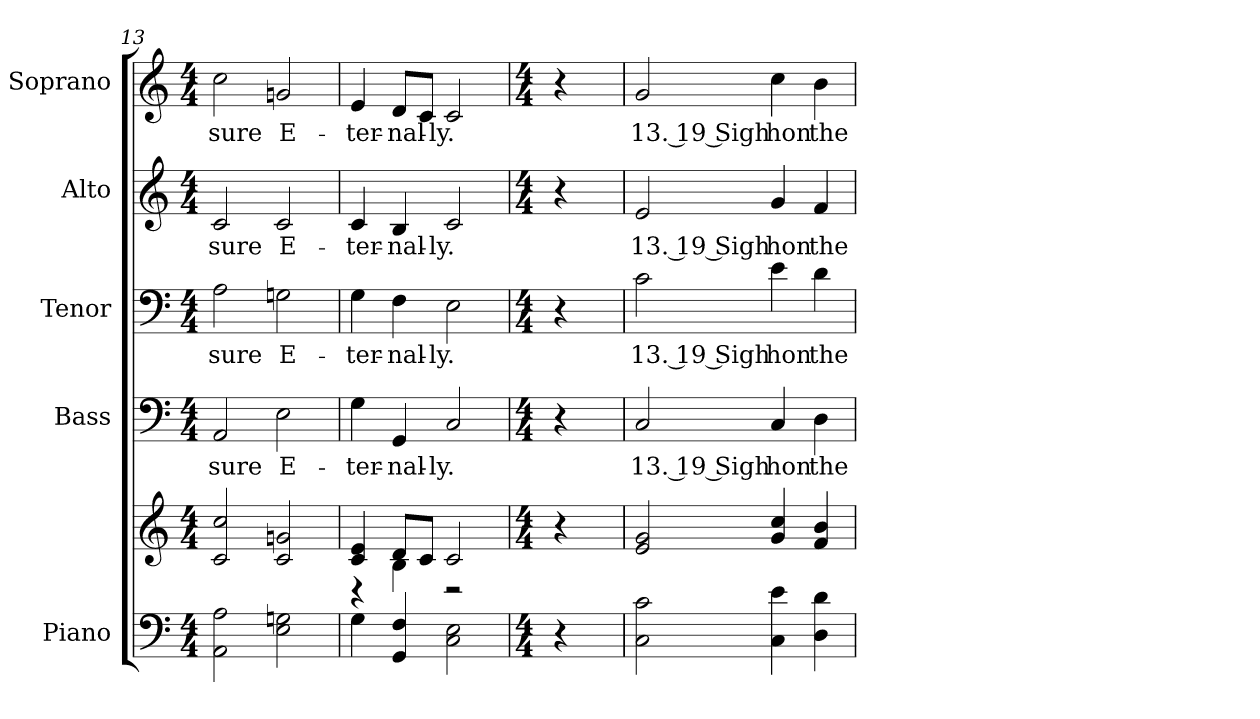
**kern	**kern	**kern	**text	**kern	**text	**kern	**text	**kern	**text
*part5	*part5	*part4	*part4	*part3	*part3	*part2	*part2	*part1	*part1
*staff6	*staff5	*staff4	*staff4	*staff3	*staff3	*staff2	*staff2	*staff1	*staff1
*I"Piano	*	*I"Bass	*	*I"Tenor	*	*I"Alto	*	*I"Soprano	*
*I'Pno.	*	*I'B.	*	*I'T.	*	*I'A.	*	*I'S.	*
!!LO:PB:g=z
*clefF4	*clefG2	*clefF4	*	*clefF4	*	*clefG2	*	*clefG2	*
*k[]	*k[]	*k[]	*	*k[]	*	*k[]	*	*k[]	*
*C:	*C:	*C:	*	*C:	*	*C:	*	*C:	*
*M4/4	*M4/4	*M4/4	*	*M4/4	*	*M4/4	*	*M4/4	*
=13	=13	=13	=13	=13	=13	=13	=13	=13	=13
!	!	!	!LO:LY:b:color=#000000	!	!	!	!	!	!
!	!	!	!	!	!LO:LY:b:color=#000000	!	!	!	!
!	!	!	!	!	!	!	!LO:LY:b:color=#000000	!	!
!	!	!	!	!	!	!	!	!	!LO:LY:b:color=#000000
2AAi\ 2Ai	2ci/ 2cci	2AAi/	sure	2Ai\	sure	2ci/	sure	2cci\	sure
!	!	!	!LO:LY:b:color=#000000	!	!	!	!	!	!
!	!	!	!	!	!LO:LY:b:color=#000000	!	!	!	!
!	!	!	!	!	!	!	!LO:LY:b:color=#000000	!	!
!	!	!	!	!	!	!	!	!	!LO:LY:b:color=#000000
2Ei\ 2Gni	2ci/ 2gni	2Ei\	E-	2Gni\	E-	2ci/	E-	2gni/	E-
=14	=14	=14	=14	=14	=14	=14	=14	=14	=14
*	*^	*	*	*	*	*	*	*	*
!	!	!	!	!LO:LY:b:color=#000000	!	!	!	!	!	!
!	!	!	!	!	!	!LO:LY:b:color=#000000	!	!	!	!
!	!	!	!	!	!	!	!	!LO:LY:b:color=#000000	!	!
!	!	!	!	!	!	!	!	!	!	!LO:LY:b:color=#000000
4Gi\	4ci/ 4ei	4r	4Gi\	-ter-	4Gi\	-ter-	4ci/	-ter-	4ei/	-ter-
!	!	!	!	!LO:LY:b:color=#000000	!	!	!	!	!	!
!	!	!	!	!	!	!LO:LY:b:color=#000000	!	!	!	!
!	!	!	!	!	!	!	!	!LO:LY:b:color=#000000	!	!
!	!	!	!	!	!	!	!	!	!	!LO:LY:b:color=#000000
4GGi/ 4Fi	8di/L	4Bi\	4GGi/	-nal-	4Fi\	-nal-	4Bi/	-nal-	8di/L	-nal-
.	8ci/J	.	.	.	.	.	.	.	8ci/J	.
!	!	!	!	!LO:LY:b:color=#000000	!	!	!	!	!	!
!	!	!	!	!	!	!LO:LY:b:color=#000000	!	!	!	!
!	!	!	!	!	!	!	!	!LO:LY:b:color=#000000	!	!
!	!	!	!	!	!	!	!	!	!	!LO:LY:b:color=#000000
2Ci\ 2Ei	2ci/	2r	2Ci/	-ly.	2Ei\	-ly.	2ci/	-ly.	2ci/	-ly.
*	*v	*v	*	*	*	*	*	*	*	*
!!LO:PB:g=z
=15	=15	=15	=15	=15	=15	=15	=15	=15	=15
*M4/4	*M4/4	*M4/4	*	*M4/4	*	*M4/4	*	*M4/4	*
4r	4r	4r	.	4r	.	4r	.	4r	.
=16	=16	=16	=16	=16	=16	=16	=16	=16	=16
!	!	!	!LO:LY:b:color=#000000	!	!	!	!	!	!
!	!	!	!	!	!LO:LY:b:color=#000000	!	!	!	!
!	!	!	!	!	!	!	!LO:LY:b:color=#000000	!	!
!	!	!	!	!	!	!	!	!	!LO:LY:b:color=#000000
2Ci\ 2ci	2ei/ 2gi	2Ci/	13. 19 Sigh	2ci\	13. 19 Sigh	2ei/	13. 19 Sigh	2gi/	13. 19 Sigh
!	!	!	!LO:LY:b:color=#000000	!	!	!	!	!	!
!	!	!	!	!	!LO:LY:b:color=#000000	!	!	!	!
!	!	!	!	!	!	!	!LO:LY:b:color=#000000	!	!
!	!	!	!	!	!	!	!	!	!LO:LY:b:color=#000000
4Ci\ 4ei	4gi/ 4cci	4Ci/	hon	4ei\	hon	4gi/	hon	4cci\	hon
!	!	!	!LO:LY:b:color=#000000	!	!	!	!	!	!
!	!	!	!	!	!LO:LY:b:color=#000000	!	!	!	!
!	!	!	!	!	!	!	!LO:LY:b:color=#000000	!	!
!	!	!	!	!	!	!	!	!	!LO:LY:b:color=#000000
4Di\ 4di	4fi/ 4bi	4Di\	the	4di\	the	4fi/	the	4bi\	the
=	=	=	=	=	=	=	=	=	=
*-	*-	*-	*-	*-	*-	*-	*-	*-	*-
